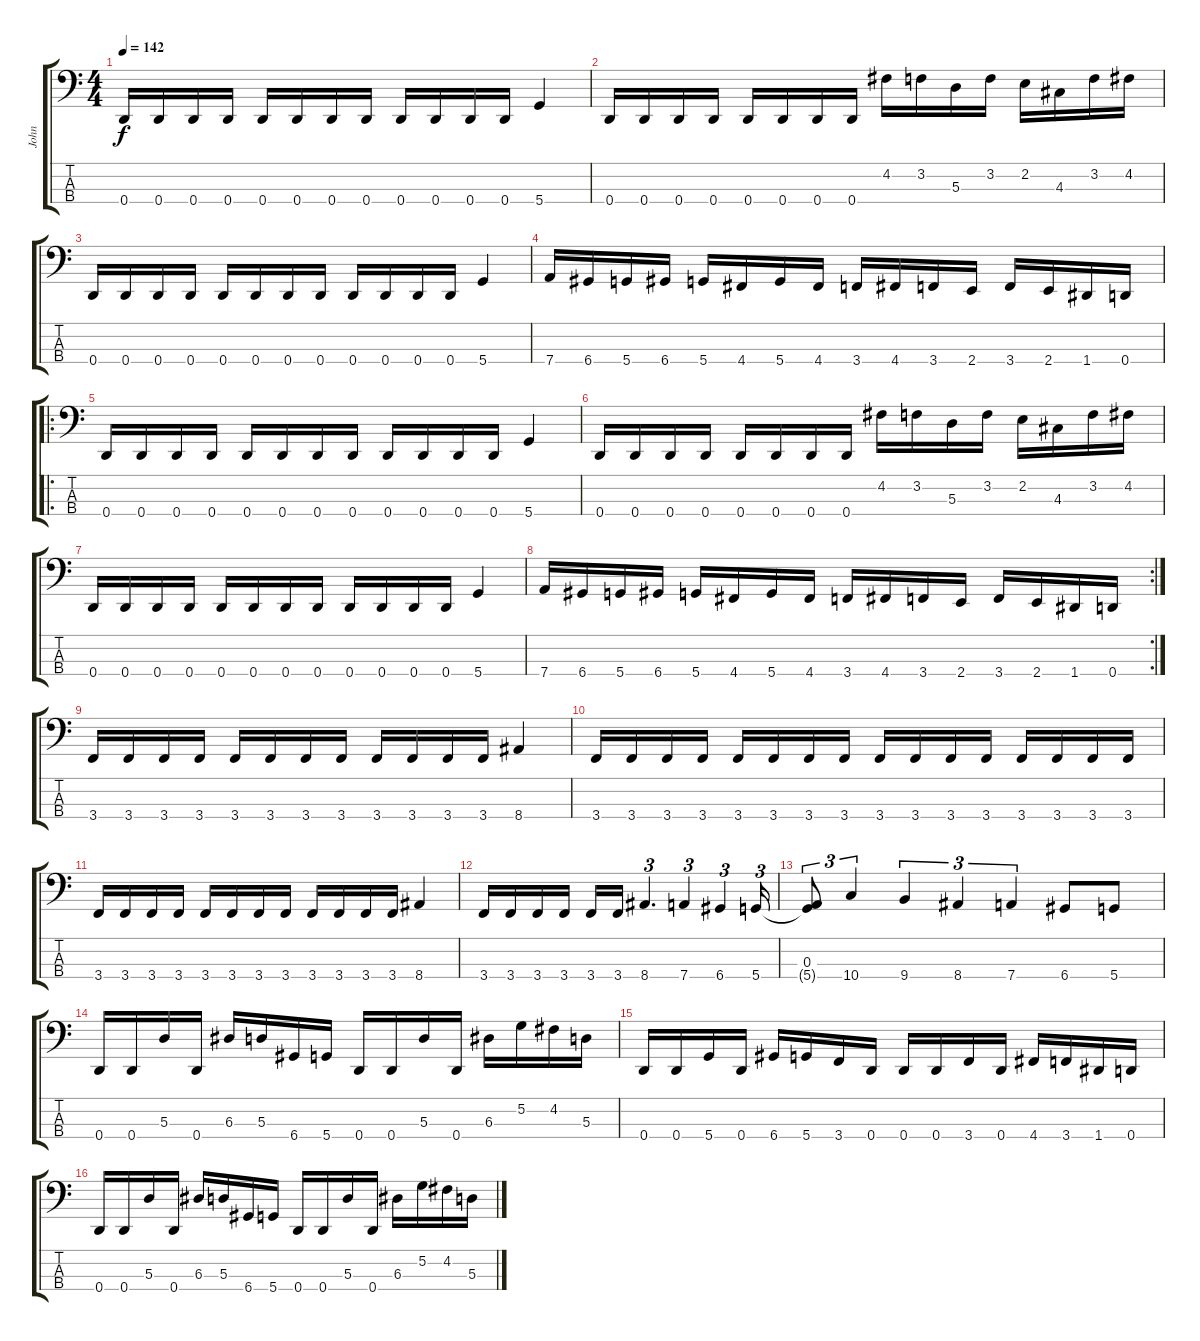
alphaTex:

\track ("John" "John") {instrument electricbasspick}
\staff {score tabs}
\tuning (G2 D2 A1 D1) {hide}
\ts (4 4)
\tempo 142
\clef f4
\ks c
0.4.16{dy f} 0.4.16 0.4.16 0.4.16 0.4.16 0.4.16 0.4.16 0.4.16 0.4.16 0.4.16 0.4.16 0.4.16 5.4.4 |
0.4.16 0.4.16 0.4.16 0.4.16 0.4.16 0.4.16 0.4.16 0.4.16 4.2.16 3.2.16 5.3.16 3.2.16 2.2.16 4.3.16 3.2.16 4.2.16 |
0.4.16 0.4.16 0.4.16 0.4.16 0.4.16 0.4.16 0.4.16 0.4.16 0.4.16 0.4.16 0.4.16 0.4.16 5.4.4 |
7.4.16 6.4.16 5.4.16 6.4.16 5.4.16 4.4.16 5.4.16 4.4.16 3.4.16 4.4.16 3.4.16 2.4.16 3.4.16 2.4.16 1.4.16 0.4.16 |
\ro
0.4.16 0.4.16 0.4.16 0.4.16 0.4.16 0.4.16 0.4.16 0.4.16 0.4.16 0.4.16 0.4.16 0.4.16 5.4.4 |
0.4.16 0.4.16 0.4.16 0.4.16 0.4.16 0.4.16 0.4.16 0.4.16 4.2.16 3.2.16 5.3.16 3.2.16 2.2.16 4.3.16 3.2.16 4.2.16 |
0.4.16 0.4.16 0.4.16 0.4.16 0.4.16 0.4.16 0.4.16 0.4.16 0.4.16 0.4.16 0.4.16 0.4.16 5.4.4 |
\rc 2
7.4.16 6.4.16 5.4.16 6.4.16 5.4.16 4.4.16 5.4.16 4.4.16 3.4.16 4.4.16 3.4.16 2.4.16 3.4.16 2.4.16 1.4.16 0.4.16 |
3.4.16 3.4.16 3.4.16 3.4.16 3.4.16 3.4.16 3.4.16 3.4.16 3.4.16 3.4.16 3.4.16 3.4.16 8.4.4 |
3.4.16 3.4.16 3.4.16 3.4.16 3.4.16 3.4.16 3.4.16 3.4.16 3.4.16 3.4.16 3.4.16 3.4.16 3.4.16 3.4.16 3.4.16 3.4.16 |
3.4.16 3.4.16 3.4.16 3.4.16 3.4.16 3.4.16 3.4.16 3.4.16 3.4.16 3.4.16 3.4.16 3.4.16 8.4.4 |
3.4.16 3.4.16 3.4.16 3.4.16 3.4.16 3.4.16 8.4.4{d tu (3 2)} 7.4.4{tu (3 2)} 6.4.4{tu (3 2)} 5.4.16{tu (3 2)} |
(0.3 5.4{t}).8{tu (3 2)} 10.4.4{tu (3 2)} 9.4.4{tu (3 2)} 8.4.4{tu (3 2)} 7.4.4{tu (3 2)} 6.4.8 5.4.8 |
0.4.16 0.4.16 5.3.16 0.4.16 6.3.16 5.3.16 6.4.16 5.4.16 0.4.16 0.4.16 5.3.16 0.4.16 6.3.16 5.2.16 4.2.16 5.3.16 |
0.4.16 0.4.16 5.4.16 0.4.16 6.4.16 5.4.16 3.4.16 0.4.16 0.4.16 0.4.16 3.4.16 0.4.16 4.4.16 3.4.16 1.4.16 0.4.16 |
0.4.16 0.4.16 5.3.16 0.4.16 6.3.16 5.3.16 6.4.16 5.4.16 0.4.16 0.4.16 5.3.16 0.4.16 6.3.16 5.2.16 4.2.16 5.3.16
